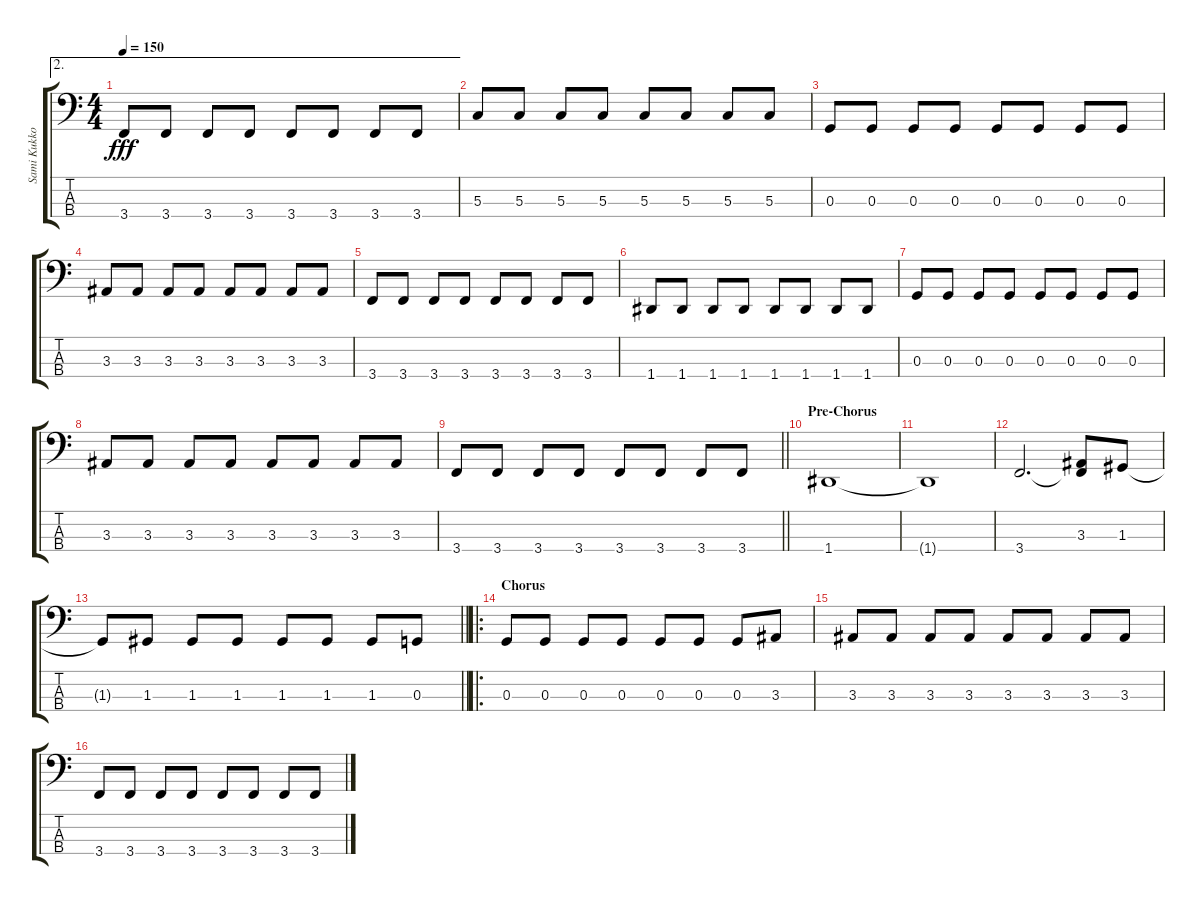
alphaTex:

\track ("Sami Kukkohovi" "Sami Kukko") {instrument electricbasspick}
\staff {score tabs}
\tuning (F2 C2 G1 D1) {hide}
\ae 2
\ts (4 4)
\tempo 150
\clef f4
\ks c
3.4.8{dy fff} 3.4.8 3.4.8 3.4.8 3.4.8 3.4.8 3.4.8 3.4.8 |
5.3.8 5.3.8 5.3.8 5.3.8 5.3.8 5.3.8 5.3.8 5.3.8 |
0.3.8 0.3.8 0.3.8 0.3.8 0.3.8 0.3.8 0.3.8 0.3.8 |
3.3.8 3.3.8 3.3.8 3.3.8 3.3.8 3.3.8 3.3.8 3.3.8 |
3.4.8 3.4.8 3.4.8 3.4.8 3.4.8 3.4.8 3.4.8 3.4.8 |
1.4.8 1.4.8 1.4.8 1.4.8 1.4.8 1.4.8 1.4.8 1.4.8 |
0.3.8 0.3.8 0.3.8 0.3.8 0.3.8 0.3.8 0.3.8 0.3.8 |
3.3.8 3.3.8 3.3.8 3.3.8 3.3.8 3.3.8 3.3.8 3.3.8 |
\barLineRight lightlight
3.4.8 3.4.8 3.4.8 3.4.8 3.4.8 3.4.8 3.4.8 3.4.8 |
\section ("" "Pre-Chorus")
1.4.1 |
1.4{t}.1 |
3.4.2{d} (3.3 3.4{t}).8 1.3.8 |
\barLineRight lightlight
1.3{t}.8 1.3.8 1.3.8 1.3.8 1.3.8 1.3.8 1.3.8 0.3.8 |
\ro
\section ("" "Chorus")
0.3.8 0.3.8 0.3.8 0.3.8 0.3.8 0.3.8 0.3.8 3.3.8 |
3.3.8 3.3.8 3.3.8 3.3.8 3.3.8 3.3.8 3.3.8 3.3.8 |
3.4.8 3.4.8 3.4.8 3.4.8 3.4.8 3.4.8 3.4.8 3.4.8
